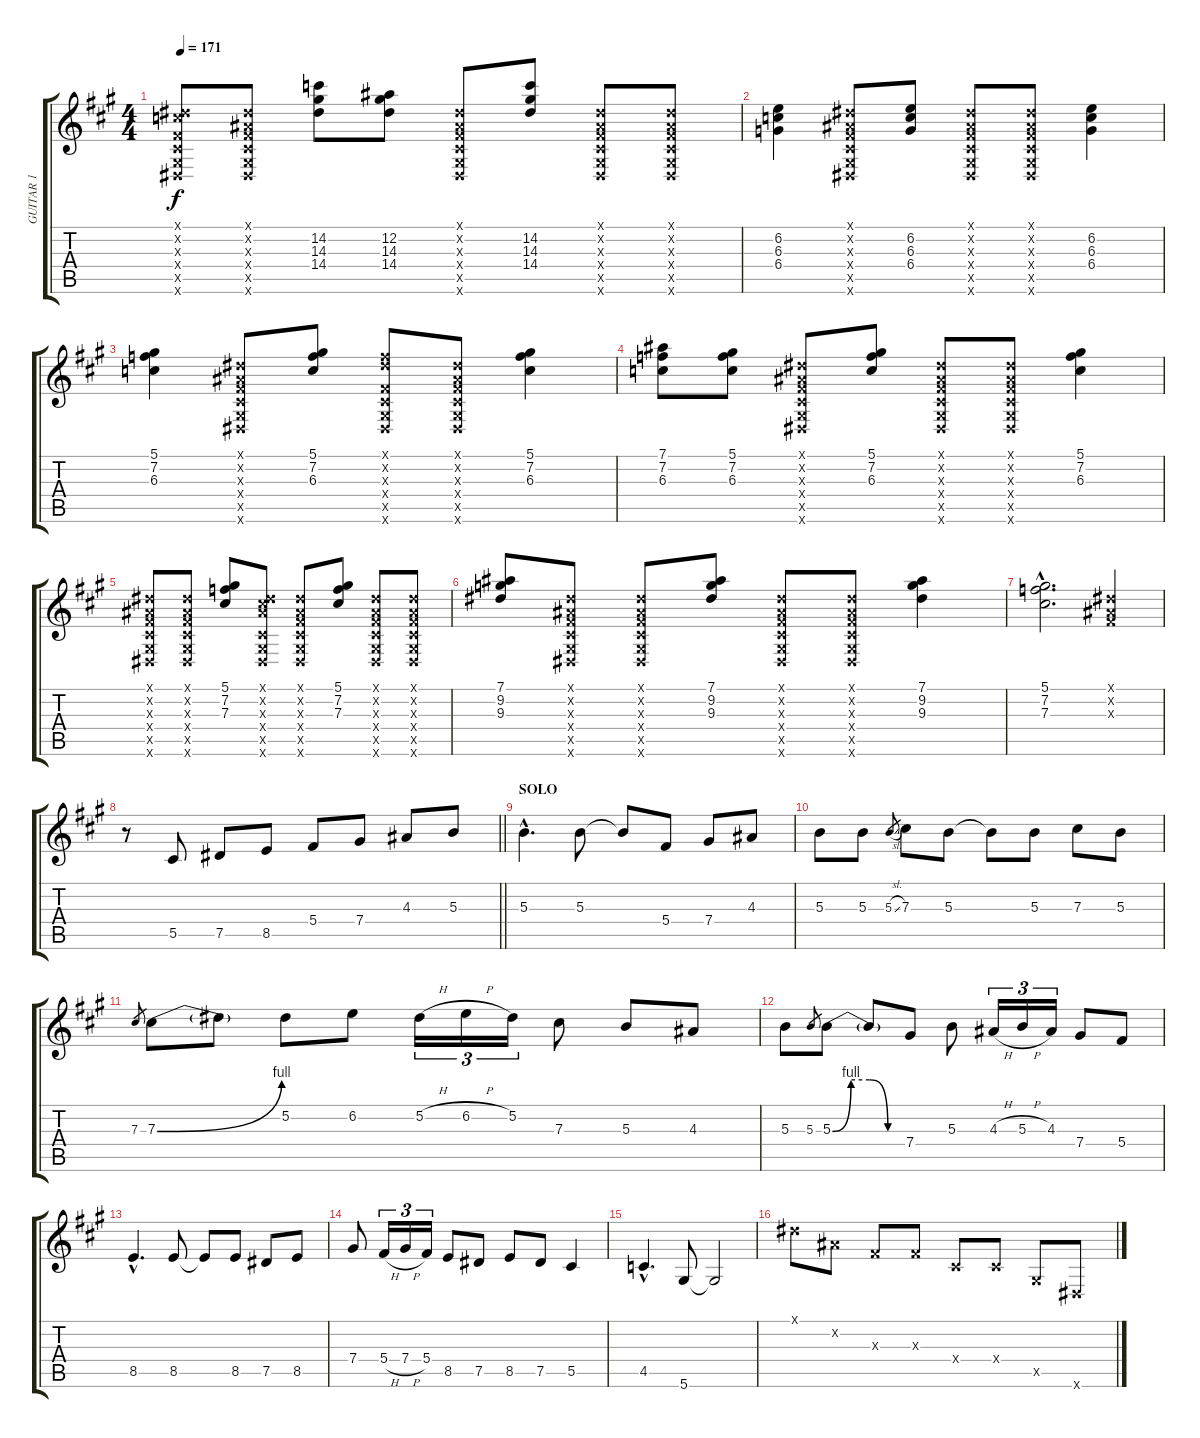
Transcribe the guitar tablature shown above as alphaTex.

\track ("GUITAR 1" "GUITAR 1") {instrument distortionguitar}
\staff {score tabs}
\tuning (Eb4 Bb3 Gb3 Db3 Ab2 Eb2) {hide}
\ts (4 4)
\tempo 171
\clef g2
\ks a
(0.1{x} 2.2{x} 0.3{x} 0.4{x} 0.5{x} 0.6{x}).8{dy f} (0.1{x} 0.2{x} 0.3{x} 0.4{x} 0.5{x} 0.6{x}).8 (14.2 14.3 14.4).8 (12.2 14.3 14.4).8 (0.1{x} 0.2{x} 0.3{x} 0.4{x} 0.5{x} 0.6{x}).8 (14.2 14.3 14.4).8 (0.1{x} 0.2{x} 0.3{x} 0.4{x} 0.5{x} 0.6{x}).8 (0.1{x} 0.2{x} 0.3{x} 0.4{x} 0.5{x} 0.6{x}).8 |
(6.2 6.3 6.4).4 (0.1{x} 0.2{x} 0.3{x} 0.4{x} 0.5{x} 0.6{x}).8 (6.2 6.3 6.4).8 (0.1{x} 0.2{x} 0.3{x} 0.4{x} 0.5{x} 0.6{x}).8 (0.1{x} 0.2{x} 0.3{x} 0.4{x} 0.5{x} 0.6{x}).8 (6.2 6.3 6.4).4 |
(5.1 7.2 6.3).4 (0.1{x} 0.2{x} 0.3{x} 0.4{x} 0.5{x} 0.6{x}).8 (5.1 7.2 6.3).8 (0.1{x} 7.2{x} 0.3{x} 0.4{x} 0.5{x} 0.6{x}).8 (0.1{x} 0.2{x} 0.3{x} 0.4{x} 0.5{x} 0.6{x}).8 (5.1 7.2 6.3).4 |
(7.1 7.2 6.3).8 (5.1 7.2 6.3).8 (0.1{x} 0.2{x} 0.3{x} 0.4{x} 0.5{x} 0.6{x}).8 (5.1 7.2 6.3).8 (0.1{x} 0.2{x} 0.3{x} 0.4{x} 0.5{x} 0.6{x}).8 (0.1{x} 0.2{x} 0.3{x} 0.4{x} 0.5{x} 0.6{x}).8 (5.1 7.2 6.3).4 |
(0.1{x} 0.2{x} 0.3{x} 0.4{x} 0.5{x} 0.6{x}).8 (0.1{x} 0.2{x} 0.3{x} 0.4{x} 0.5{x} 0.6{x}).8 (5.1 7.2 7.3).8 (0.1{x} 0.2{x} 7.3{x} 0.4{x} 0.5{x} 0.6{x}).8 (0.1{x} 0.2{x} 0.3{x} 0.4{x} 0.5{x} 0.6{x}).8 (5.1 7.2 7.3).8 (0.1{x} 0.2{x} 0.3{x} 0.4{x} 0.5{x} 0.6{x}).8 (0.1{x} 0.2{x} 0.3{x} 0.4{x} 0.5{x} 0.6{x}).8 |
(7.1 9.2 9.3).8 (0.1{x} 0.2{x} 0.3{x} 0.4{x} 0.5{x} 0.6{x}).8 (0.1{x} 0.2{x} 0.3{x} 0.4{x} 0.5{x} 0.6{x}).8 (7.1 9.2 9.3).8 (0.1{x} 0.2{x} 0.3{x} 0.4{x} 0.5{x} 0.6{x}).8 (0.1{x} 0.2{x} 0.3{x} 0.4{x} 0.5{x} 0.6{x}).8 (7.1 9.2 9.3).4 |
(5.1{hac} 7.2{hac} 7.3{hac}).2{d} (0.1{x} 0.2{x} 0.3{x}).4 |
\barLineRight lightlight
r.8{volume 14} 5.5.8 7.5.8 8.5.8 5.4.8 7.4.8 4.3.8 5.3.8 |
\section ("" "SOLO")
5.3{hac}.4{d} 5.3.8 5.3{t}.8 5.4.8 7.4.8 4.3.8 |
5.3.8 5.3.8 5.3{sl}.8{gr} 7.3.8 5.3.8 5.3{t}.8 5.3.8 7.3.8 5.3.8 |
7.3.8{gr} 7.3{be (bend 0 0 60 4)}.8 7.3{t}.8 5.2.8 6.2.8 5.2{h}.16{tu (3 2)} 6.2{h}.16{tu (3 2)} 5.2.16{tu (3 2)} 7.3.8 5.3.8 4.3.8 |
5.3.8 5.3.8{gr} 5.3{be (custom 0 0 15 4 30 4 45 0 60 0)}.8 5.3{t}.8 7.4.8 5.3.8 4.3{h}.16{tu (3 2)} 5.3{h}.16{tu (3 2)} 4.3.16{tu (3 2)} 7.4.8 5.4.8 |
8.5{hac}.4{d} 8.5.8 8.5{t}.8 8.5.8 7.5.8 8.5.8 |
7.4.8 5.4{h}.16{tu (3 2)} 7.4{h}.16{tu (3 2)} 5.4.16{tu (3 2)} 8.5.8 7.5.8 8.5.8 7.5.8 5.5.4 |
4.5{hac}.4{d} 5.6.8 5.6{t}.2 |
0.1{x}.8 0.2{x}.8 0.3{x}.8 0.3{x}.8 0.4{x}.8 0.4{x}.8 0.5{x}.8 0.6{x}.8
